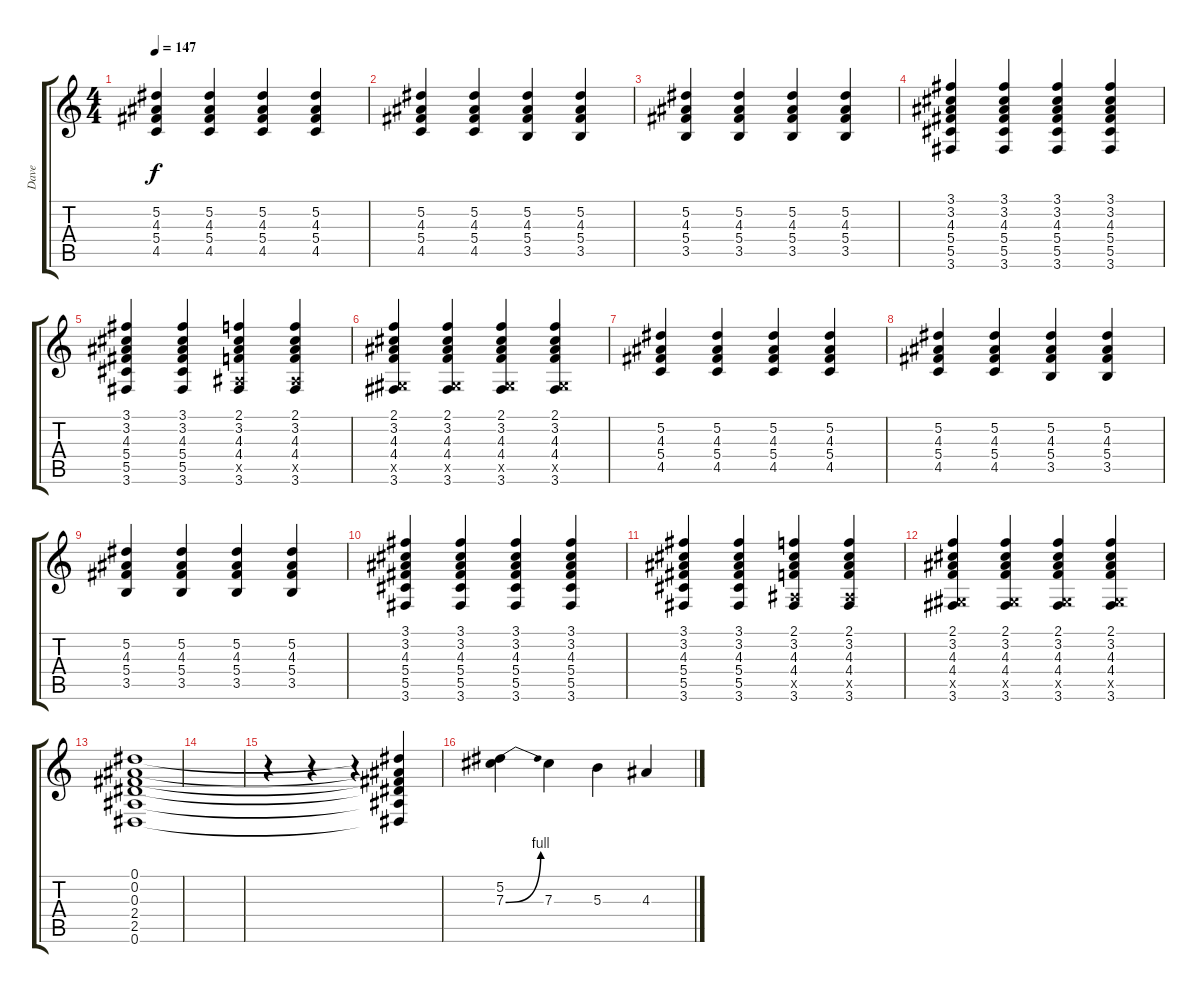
\track ("Dave" "Dave") {instrument overdrivenguitar}
\staff {score tabs}
\tuning (Eb4 Bb3 Gb3 Db3 Ab2 Eb2) {hide}
\ts (4 4)
\tempo 147
\clef g2
\ks c
(5.2 4.3 5.4 4.5).4{dy f} (5.2 4.3 5.4 4.5).4 (5.2 4.3 5.4 4.5).4 (5.2 4.3 5.4 4.5).4 |
(5.2 4.3 5.4 4.5).4 (5.2 4.3 5.4 4.5).4 (5.2 4.3 5.4 3.5).4 (5.2 4.3 5.4 3.5).4 |
(5.2 4.3 5.4 3.5).4 (5.2 4.3 5.4 3.5).4 (5.2 4.3 5.4 3.5).4 (5.2 4.3 5.4 3.5).4 |
(3.1 3.2 4.3 5.4 5.5 3.6).4 (3.1 3.2 4.3 5.4 5.5 3.6).4 (3.1 3.2 4.3 5.4 5.5 3.6).4 (3.1 3.2 4.3 5.4 5.5 3.6).4 |
(3.1 3.2 4.3 5.4 5.5 3.6).4 (3.1 3.2 4.3 5.4 5.5 3.6).4 (2.1 3.2 4.3 4.4 2.5{x} 3.6).4 (2.1 3.2 4.3 4.4 2.5{x} 3.6).4 |
(2.1 3.2 4.3 4.4 0.5{x} 3.6).4 (2.1 3.2 4.3 4.4 0.5{x} 3.6).4 (2.1 3.2 4.3 4.4 0.5{x} 3.6).4 (2.1 3.2 4.3 4.4 0.5{x} 3.6).4 |
(5.2 4.3 5.4 4.5).4 (5.2 4.3 5.4 4.5).4 (5.2 4.3 5.4 4.5).4 (5.2 4.3 5.4 4.5).4 |
(5.2 4.3 5.4 4.5).4 (5.2 4.3 5.4 4.5).4 (5.2 4.3 5.4 3.5).4 (5.2 4.3 5.4 3.5).4 |
(5.2 4.3 5.4 3.5).4 (5.2 4.3 5.4 3.5).4 (5.2 4.3 5.4 3.5).4 (5.2 4.3 5.4 3.5).4 |
(3.1 3.2 4.3 5.4 5.5 3.6).4 (3.1 3.2 4.3 5.4 5.5 3.6).4 (3.1 3.2 4.3 5.4 5.5 3.6).4 (3.1 3.2 4.3 5.4 5.5 3.6).4 |
(3.1 3.2 4.3 5.4 5.5 3.6).4 (3.1 3.2 4.3 5.4 5.5 3.6).4 (2.1 3.2 4.3 4.4 2.5{x} 3.6).4 (2.1 3.2 4.3 4.4 2.5{x} 3.6).4 |
(2.1 3.2 4.3 4.4 0.5{x} 3.6).4 (2.1 3.2 4.3 4.4 0.5{x} 3.6).4 (2.1 3.2 4.3 4.4 0.5{x} 3.6).4 (2.1 3.2 4.3 4.4 0.5{x} 3.6).4 |
(0.1 0.2 0.3 2.4 2.5 0.6).1 |
|
r.4 r.4 r.4 (0.1{t} 0.2{t} 0.3{t} 2.4{t} 2.5{t} 0.6{t}).4 |
(5.2 7.3{be (bend 0 0 60 4)}).4{volume 13 instrument electricguitarclean} 7.3.4 5.3.4 4.3.4
